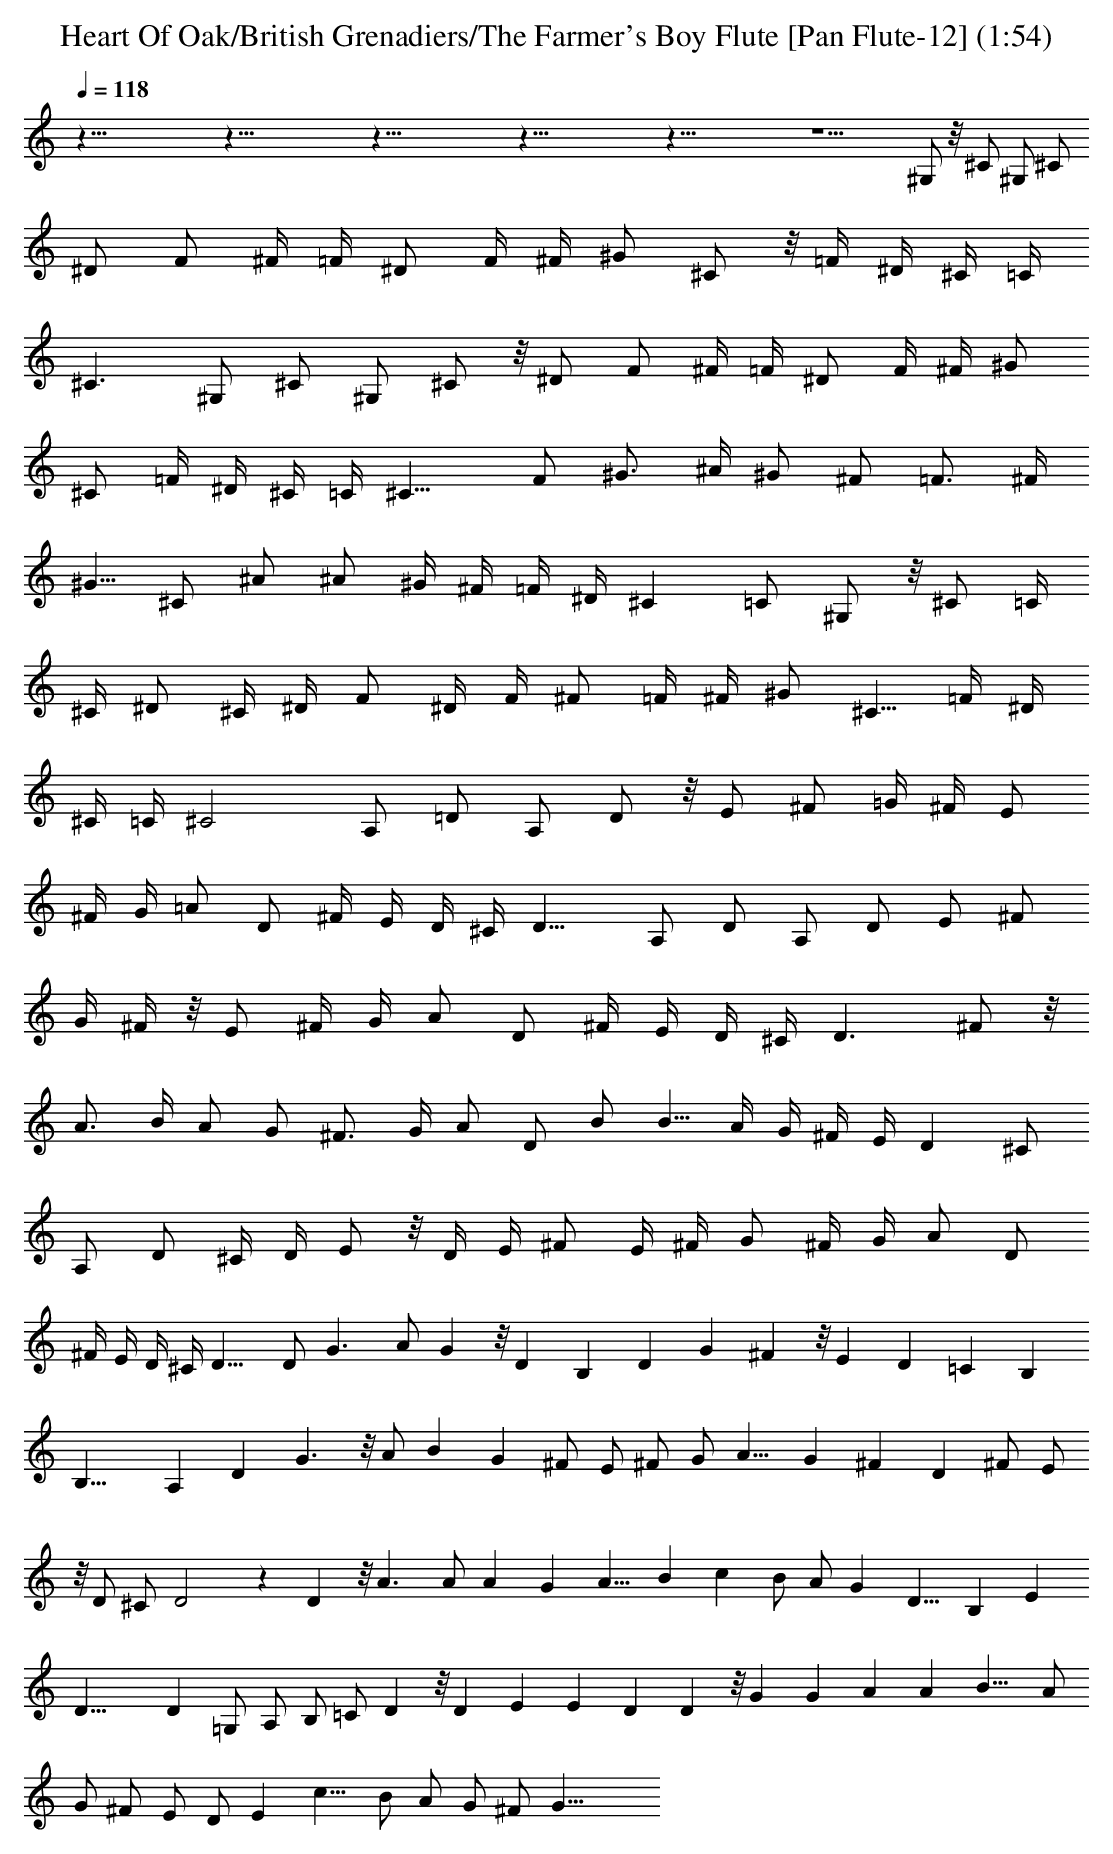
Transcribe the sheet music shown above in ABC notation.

X:1
T: Heart Of Oak/British Grenadiers/The Farmer's Boy Flute [Pan Flute-12] (1:54)
L: 1/4
Q: 118
K: C
z125/8 z125/8 z125/8 z125/8 z125/8 z15/2 ^G,/2 z/8 ^C/2 ^G,/2 ^C/2
^D/2 F/2 ^F/4 =F/4 ^D/2 F/4 ^F/4 ^G/2 ^C/2 z/8 =F/4 ^D/4 ^C/4 =C/4
^C3/2 ^G,/2 ^C/2 ^G,/2 ^C/2 z/8 ^D/2 F/2 ^F/4 =F/4 ^D/2 F/4 ^F/4 ^G/2
^C/2 =F/4 ^D/4 ^C/4 =C/4 ^C13/8 F/2 ^G3/4 ^A/4 ^G/2 ^F/2 =F3/4 ^F/4
^G5/8 ^C/2 ^A/2 ^A/2 ^G/4 ^F/4 =F/4 ^D/4 ^C =C/2 ^G,/2 z/8 ^C/2 =C/4
^C/4 ^D/2 ^C/4 ^D/4 F/2 ^D/4 F/4 ^F/2 =F/4 ^F/4 ^G/2 ^C5/8 =F/4 ^D/4
^C/4 =C/4 [^C2z3/2] A,/2 =D/2 A,/2 D/2 z/8 E/2 ^F/2 =G/4 ^F/4 E/2
^F/4 G/4 =A/2 D/2 ^F/4 E/4 D/4 ^C/4 D13/8 A,/2 D/2 A,/2 D/2 E/2 ^F/2
G/4 ^F/4 z/8 E/2 ^F/4 G/4 A/2 D/2 ^F/4 E/4 D/4 ^C/4 D3/2 ^F/2 z/8
A3/4 B/4 A/2 G/2 ^F3/4 G/4 A/2 D/2 B/2 B5/8 A/4 G/4 ^F/4 E/4 D ^C/2
A,/2 D/2 ^C/4 D/4 E/2 z/8 D/4 E/4 ^F/2 E/4 ^F/4 G/2 ^F/4 G/4 A/2 D/2
^F/4 E/4 D/4 ^C/4 D13/8 D/2 G3/2 A/2 G z/8 D B, D G ^F z/8 E D =C B,
B,17/8 A, D G3/2 z/8 A/2 B G ^F/2 E/2 ^F/2 G/2 A9/8 G ^F D ^F/2 E/2
z/8 D/2 ^C/2 D2 z D z/8 A3/2 A/2 A G A9/8 B c B/2 A/2 G D9/8 B, E
D25/8 D =G,/2 A,/2 B,/2 =C/2 D z/8 D E E D D z/8 G G A A B13/8 A/2
G/2 ^F/2 E/2 D/2 E c9/8 B/2 A/2 G/2 ^F/2 G25/8
